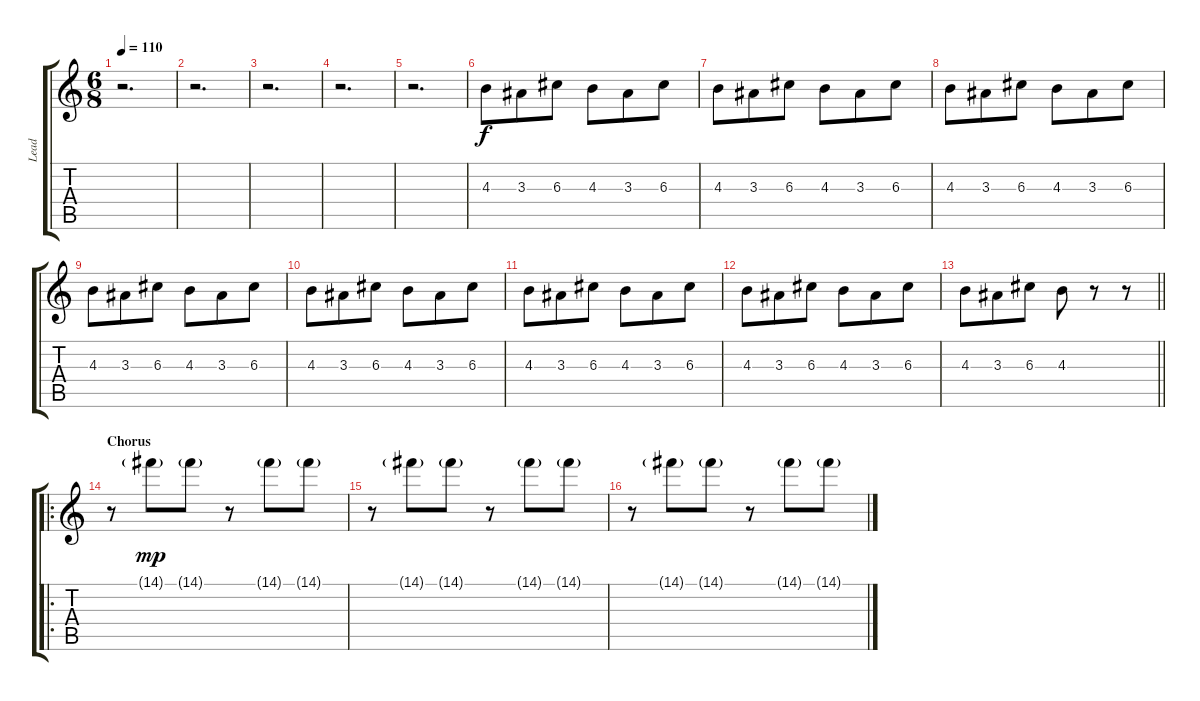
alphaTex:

\track ("Lead" "Lead") {instrument overdrivenguitar}
\staff {score tabs}
\tuning (E4 B3 G3 D3 A2 D2) {hide}
\ts (6 8)
\tempo 110
\clef g2
\ks c
r.2{d dy f} |
r.2{d} |
r.2{d} |
r.2{d} |
r.2{d} |
4.3.8 3.3.8 6.3.8 4.3.8 3.3.8 6.3.8 |
4.3.8 3.3.8 6.3.8 4.3.8 3.3.8 6.3.8 |
4.3.8 3.3.8 6.3.8 4.3.8 3.3.8 6.3.8 |
4.3.8 3.3.8 6.3.8 4.3.8 3.3.8 6.3.8 |
4.3.8 3.3.8 6.3.8 4.3.8 3.3.8 6.3.8 |
4.3.8 3.3.8 6.3.8 4.3.8 3.3.8 6.3.8 |
4.3.8 3.3.8 6.3.8 4.3.8 3.3.8 6.3.8 |
\barLineRight lightlight
4.3.8 3.3.8 6.3.8 4.3.8 r.8 r.8 |
\ro
\section ("" "Chorus")
r.8 14.1{g}.8{dy mp} 14.1{g}.8 r.8 14.1{g}.8 14.1{g}.8 |
r.8 14.1{g}.8 14.1{g}.8 r.8 14.1{g}.8 14.1{g}.8 |
r.8 14.1{g}.8 14.1{g}.8 r.8 14.1{g}.8 14.1{g}.8
